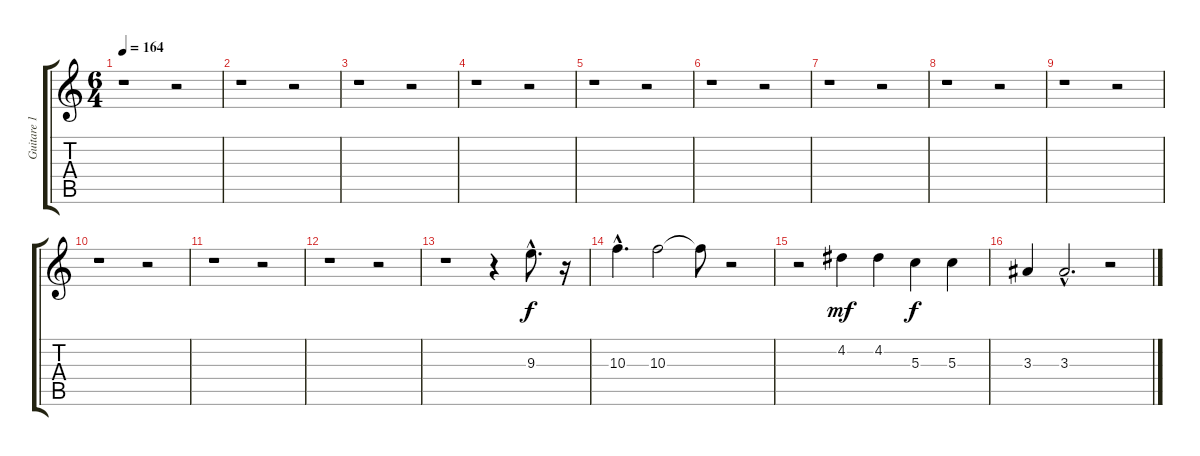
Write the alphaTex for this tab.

\track ("Guitare 1" "Guitare 1") {instrument overdrivenguitar}
\staff {score tabs}
\tuning (E4 B3 G3 D3 A2 E2) {hide}
\ts (6 4)
\tempo 164
\clef g2
\ks c
r.1{dy f} r.2 |
r.1 r.2 |
r.1 r.2 |
r.1 r.2 |
r.1 r.2 |
r.1 r.2 |
r.1 r.2 |
r.1 r.2 |
r.1 r.2 |
r.1 r.2 |
r.1 r.2 |
r.1 r.2 |
r.1 r.4{balance 6} 9.3{hac}.8{d} r.16 |
10.3{hac}.4{d} 10.3.2 10.3{t}.8 r.2 |
r.2 4.2.4{dy mf} 4.2.4 5.3.4{dy f} 5.3.4 |
3.3.4 3.3{hac}.2{d} r.2
